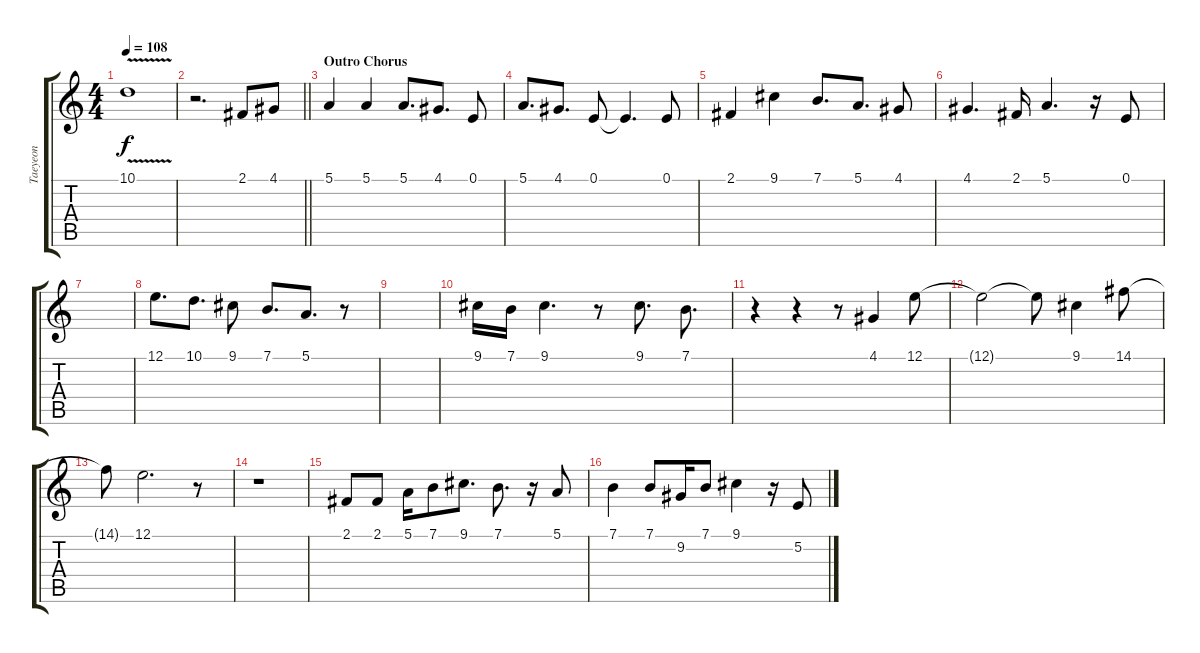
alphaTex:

\track ("Taeyeon" "Taeyeon") {instrument flute}
\staff {score tabs}
\tuning (E4 B3 G3 D3 A2 E2) {hide}
\ts (4 4)
\tempo 108
\clef g2
\ks c
10.1{v}.1{dy f} |
\barLineRight lightlight
r.2{d} 2.1.8{volume 8} 4.1.8 |
\section ("" "Outro Chorus")
5.1.4 5.1.4 5.1.8{d} 4.1.8{d} 0.1.8 |
5.1.8{d} 4.1.8{d} 0.1.8 0.1{t}.4{d} 0.1.8 |
2.1.4 9.1.4 7.1.8{d} 5.1.8{d} 4.1.8 |
4.1.4{d} 2.1.16 5.1.4{d} r.16 0.1.8 |
|
12.1.8{d volume 16} 10.1.8{d} 9.1.8 7.1.8{d} 5.1.8{d} r.8 |
|
9.1.16 7.1.16 9.1.4{d} r.8 9.1.8{d} 7.1.8{d} |
r.4 r.4 r.8 4.1.4 12.1.8 |
12.1{t}.2 12.1{t}.8 9.1.4 14.1.8 |
14.1{t}.8 12.1.2{d} r.8 |
r.1 |
2.1.8{volume 8} 2.1.8 5.1.16 7.1.8 9.1.8{d} 7.1.8{d} r.16 5.1.8 |
7.1.4 7.1.8 9.2.16 7.1.8 9.1.4 r.16 5.2.8
